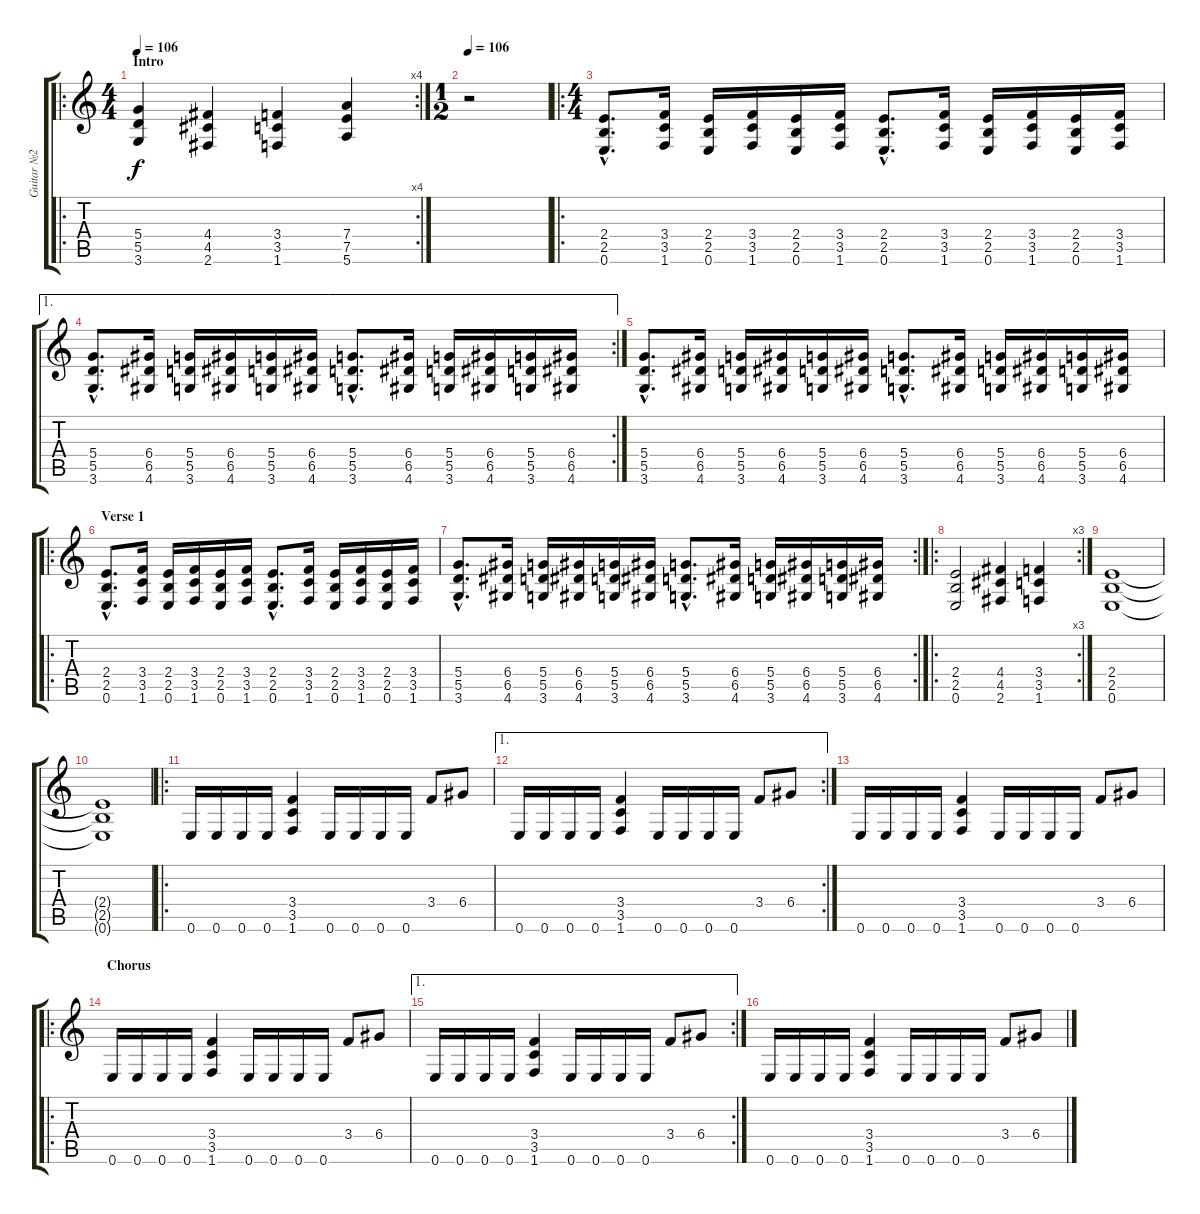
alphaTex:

\track ("Guitar №2" "Guitar №2") {instrument distortionguitar}
\staff {score tabs}
\tuning (E4 B3 G3 D3 A2 E2) {hide}
\ro
\rc 4
\ts (4 4)
\section ("" "Intro")
\tempo 106
\tempo 130
\tempo 106
\clef g2
\ks c
(5.4 5.5 3.6).4{dy f instrument distortionguitar} (4.4 4.5 2.6).4 (3.4 3.5 1.6).4 (7.4 7.5 5.6).4 |
\ts (1 2)
\tempo 106
r.2 |
\ro
\ts (4 4)
(2.4{hac} 2.5{hac} 0.6{hac}).8{d} (3.4 3.5 1.6).16 (2.4 2.5 0.6).16 (3.4 3.5 1.6).16 (2.4 2.5 0.6).16 (3.4 3.5 1.6).16 (2.4{hac} 2.5{hac} 0.6{hac}).8{d} (3.4 3.5 1.6).16 (2.4 2.5 0.6).16 (3.4 3.5 1.6).16 (2.4 2.5 0.6).16 (3.4 3.5 1.6).16 |
\ae 1
\rc 2
(5.4{hac} 5.5{hac} 3.6{hac}).8{d} (6.4 6.5 4.6).16 (5.4 5.5 3.6).16 (6.4 6.5 4.6).16 (5.4 5.5 3.6).16 (6.4 6.5 4.6).16 (5.4{hac} 5.5{hac} 3.6{hac}).8{d} (6.4 6.5 4.6).16 (5.4 5.5 3.6).16 (6.4 6.5 4.6).16 (5.4 5.5 3.6).16 (6.4 6.5 4.6).16 |
(5.4{hac} 5.5{hac} 3.6{hac}).8{d} (6.4 6.5 4.6).16 (5.4 5.5 3.6).16 (6.4 6.5 4.6).16 (5.4 5.5 3.6).16 (6.4 6.5 4.6).16 (5.4{hac} 5.5{hac} 3.6{hac}).8{d} (6.4 6.5 4.6).16 (5.4 5.5 3.6).16 (6.4 6.5 4.6).16 (5.4 5.5 3.6).16 (6.4 6.5 4.6).16 |
\ro
\section ("" "Verse 1")
(2.4{hac} 2.5{hac} 0.6{hac}).8{d} (3.4 3.5 1.6).16 (2.4 2.5 0.6).16 (3.4 3.5 1.6).16 (2.4 2.5 0.6).16 (3.4 3.5 1.6).16 (2.4{hac} 2.5{hac} 0.6{hac}).8{d} (3.4 3.5 1.6).16 (2.4 2.5 0.6).16 (3.4 3.5 1.6).16 (2.4 2.5 0.6).16 (3.4 3.5 1.6).16 |
\rc 2
(5.4{hac} 5.5{hac} 3.6{hac}).8{d} (6.4 6.5 4.6).16 (5.4 5.5 3.6).16 (6.4 6.5 4.6).16 (5.4 5.5 3.6).16 (6.4 6.5 4.6).16 (5.4{hac} 5.5{hac} 3.6{hac}).8{d} (6.4 6.5 4.6).16 (5.4 5.5 3.6).16 (6.4 6.5 4.6).16 (5.4 5.5 3.6).16 (6.4 6.5 4.6).16 |
\ro
\rc 3
(2.4 2.5 0.6).2 (4.4 4.5 2.6).4 (3.4 3.5 1.6).4 |
(2.4 2.5 0.6).1 |
(2.4{t} 2.5{t} 0.6{t}).1 |
\ro
0.6.16 0.6.16 0.6.16 0.6.16 (3.4 3.5 1.6).4 0.6.16 0.6.16 0.6.16 0.6.16 3.4.8 6.4.8 |
\ae 1
\rc 2
0.6.16 0.6.16 0.6.16 0.6.16 (3.4 3.5 1.6).4 0.6.16 0.6.16 0.6.16 0.6.16 3.4.8 6.4.8 |
0.6.16 0.6.16 0.6.16 0.6.16 (3.4 3.5 1.6).4 0.6.16 0.6.16 0.6.16 0.6.16 3.4.8 6.4.8 |
\ro
\section ("" "Chorus")
0.6.16 0.6.16 0.6.16 0.6.16 (3.4 3.5 1.6).4 0.6.16 0.6.16 0.6.16 0.6.16 3.4.8 6.4.8 |
\ae 1
\rc 2
0.6.16 0.6.16 0.6.16 0.6.16 (3.4 3.5 1.6).4 0.6.16 0.6.16 0.6.16 0.6.16 3.4.8 6.4.8 |
0.6.16 0.6.16 0.6.16 0.6.16 (3.4 3.5 1.6).4 0.6.16 0.6.16 0.6.16 0.6.16 3.4.8 6.4.8
